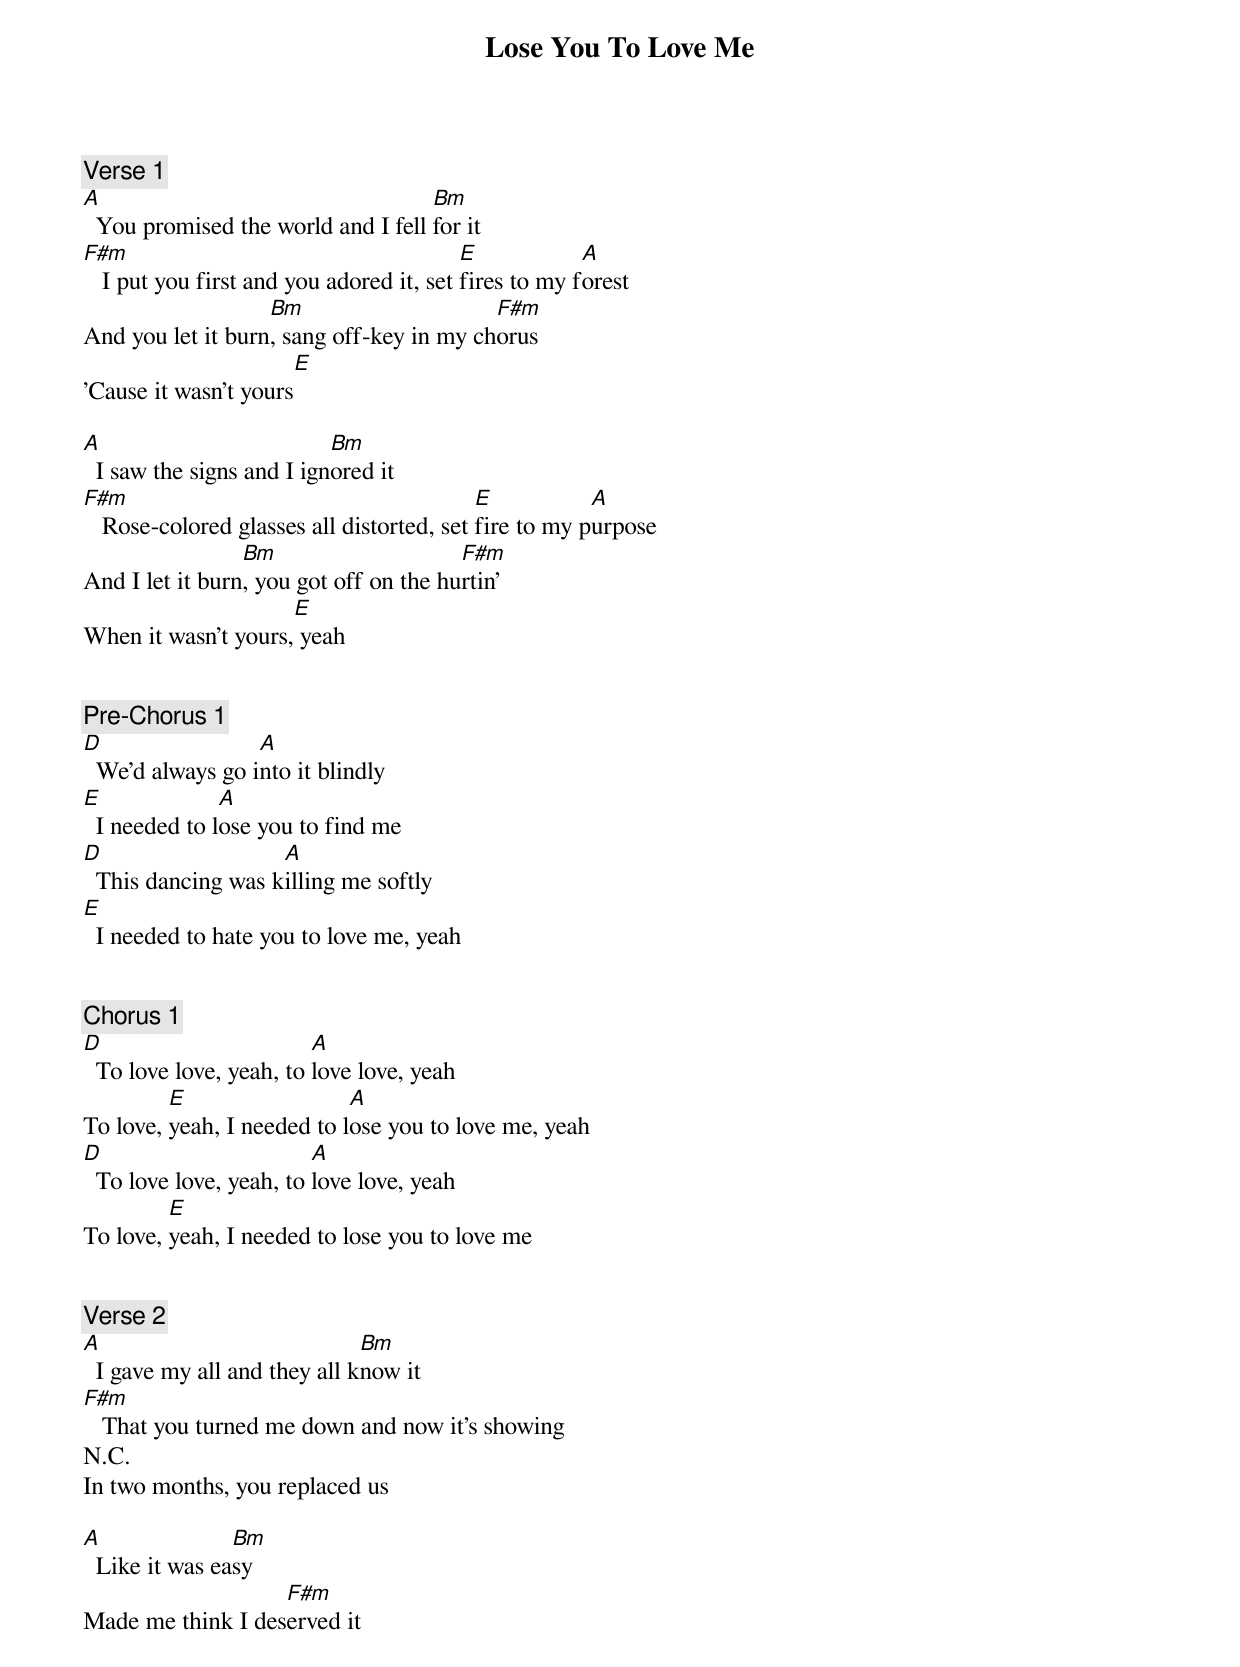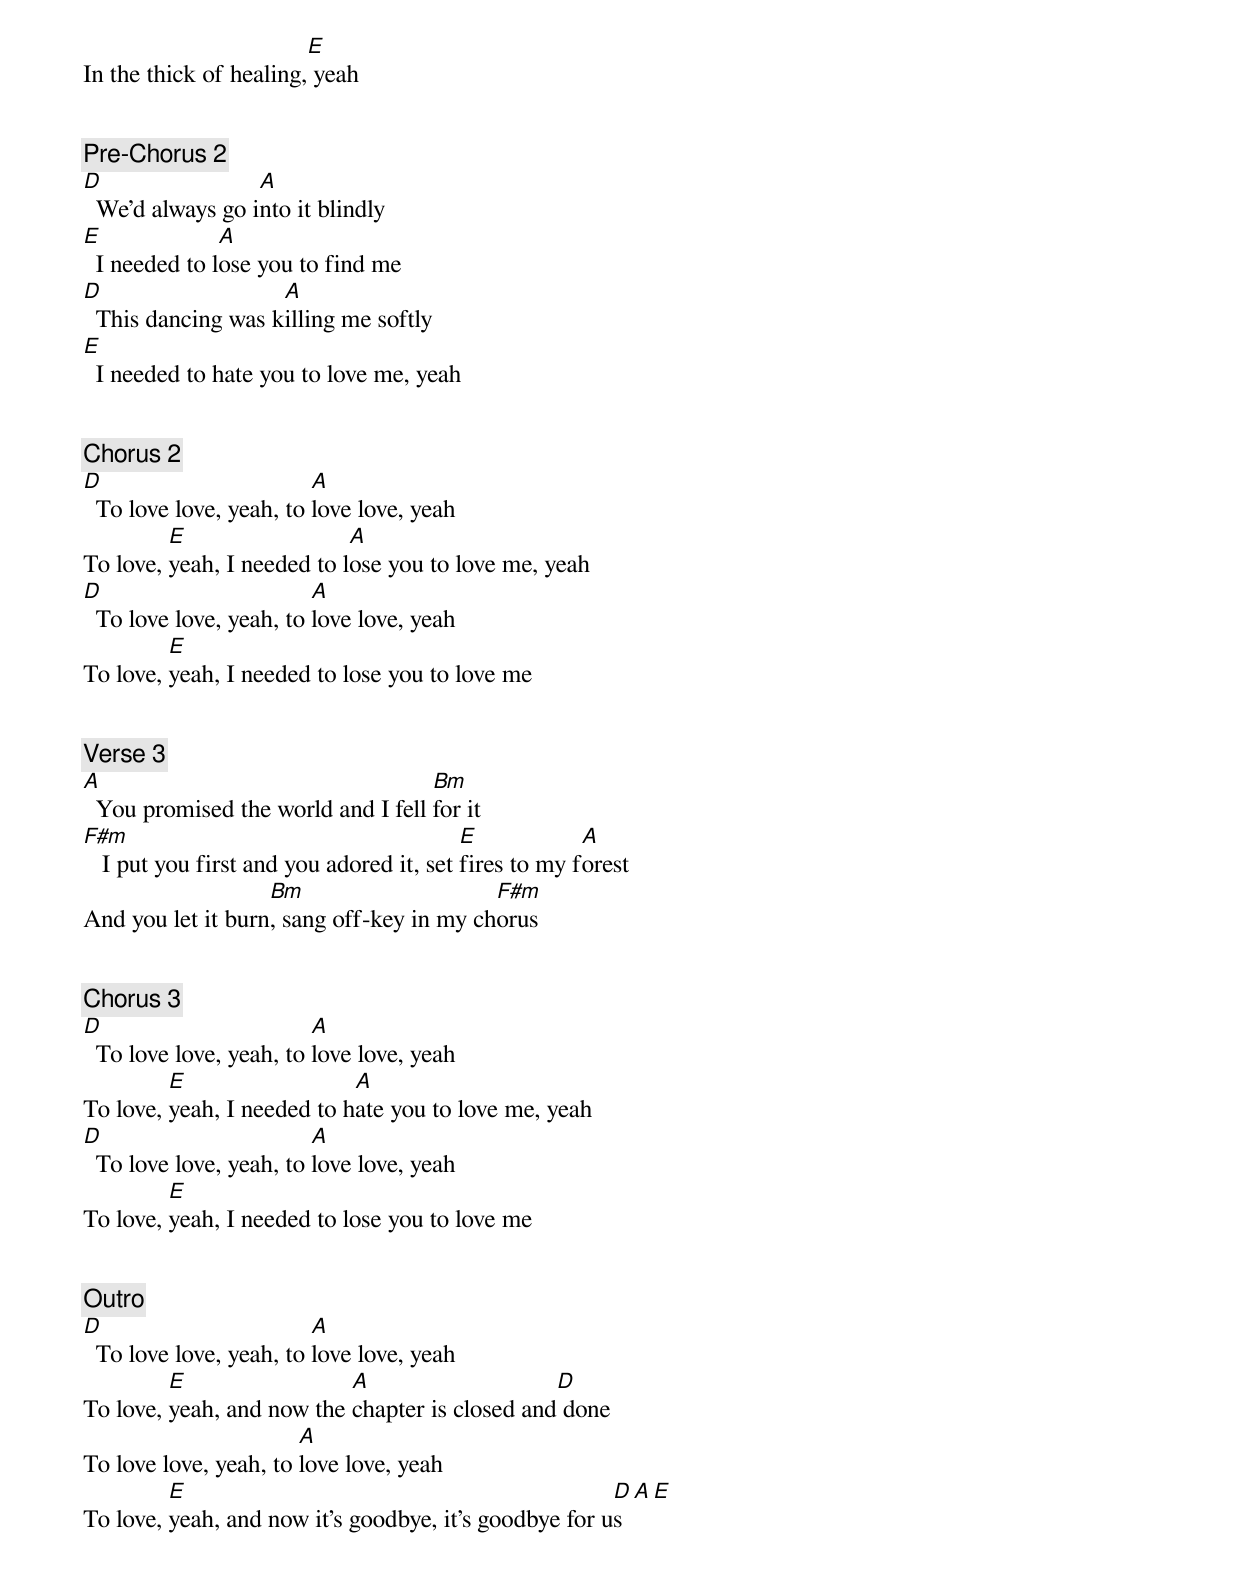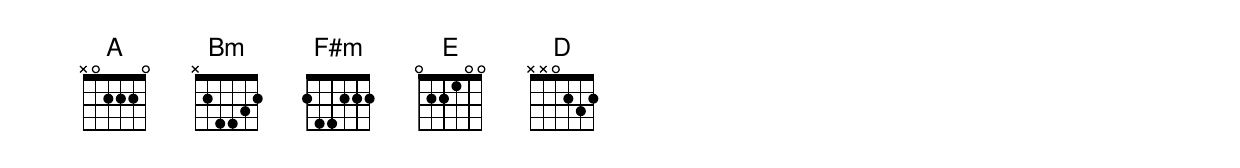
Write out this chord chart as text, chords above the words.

Lose You To Love Me

[Verse 1]
A                                   Bm
  You promised the world and I fell for it
F#m                                       E            A
   I put you first and you adored it, set fires to my forest
                   Bm                     F#m
And you let it burn, sang off-key in my chorus
                       E
'Cause it wasn't yours

A                          Bm
  I saw the signs and I ignored it
F#m                                        E           A
   Rose-colored glasses all distorted, set fire to my purpose
                 Bm                     F#m
And I let it burn, you got off on the hurtin'
                     E
When it wasn’t yours, yeah


[Pre-Chorus 1]
D                 A
  We'd always go into it blindly
E              A
  I needed to lose you to find me
D                   A
  This dancing was killing me softly
E
  I needed to hate you to love me, yeah


[Chorus 1]
D                        A
  To love love, yeah, to love love, yeah
         E                  A
To love, yeah, I needed to lose you to love me, yeah
D                        A
  To love love, yeah, to love love, yeah
         E
To love, yeah, I needed to lose you to love me


[Verse 2]
A                             Bm
  I gave my all and they all know it
F#m
   That you turned me down and now it's showing
N.C.
In two months, you replaced us

A               Bm
  Like it was easy
                   F#m
Made me think I deserved it
                        E
In the thick of healing, yeah


[Pre-Chorus 2]
D                 A
  We'd always go into it blindly
E              A
  I needed to lose you to find me
D                   A
  This dancing was killing me softly
E
  I needed to hate you to love me, yeah


[Chorus 2]
D                        A
  To love love, yeah, to love love, yeah
         E                  A
To love, yeah, I needed to lose you to love me, yeah
D                        A
  To love love, yeah, to love love, yeah
         E
To love, yeah, I needed to lose you to love me


[Verse 3]
A                                   Bm
  You promised the world and I fell for it
F#m                                       E            A
   I put you first and you adored it, set fires to my forest
                   Bm                     F#m
And you let it burn, sang off-key in my chorus


[Chorus 3]
D                        A
  To love love, yeah, to love love, yeah
         E                  A
To love, yeah, I needed to hate you to love me, yeah
D                        A
  To love love, yeah, to love love, yeah
         E
To love, yeah, I needed to lose you to love me


[Outro]
D                        A
  To love love, yeah, to love love, yeah
         E                 A                    D
To love, yeah, and now the chapter is closed and done
                       A
To love love, yeah, to love love, yeah
         E                                             D  A  E
To love, yeah, and now it's goodbye, it's goodbye for us
